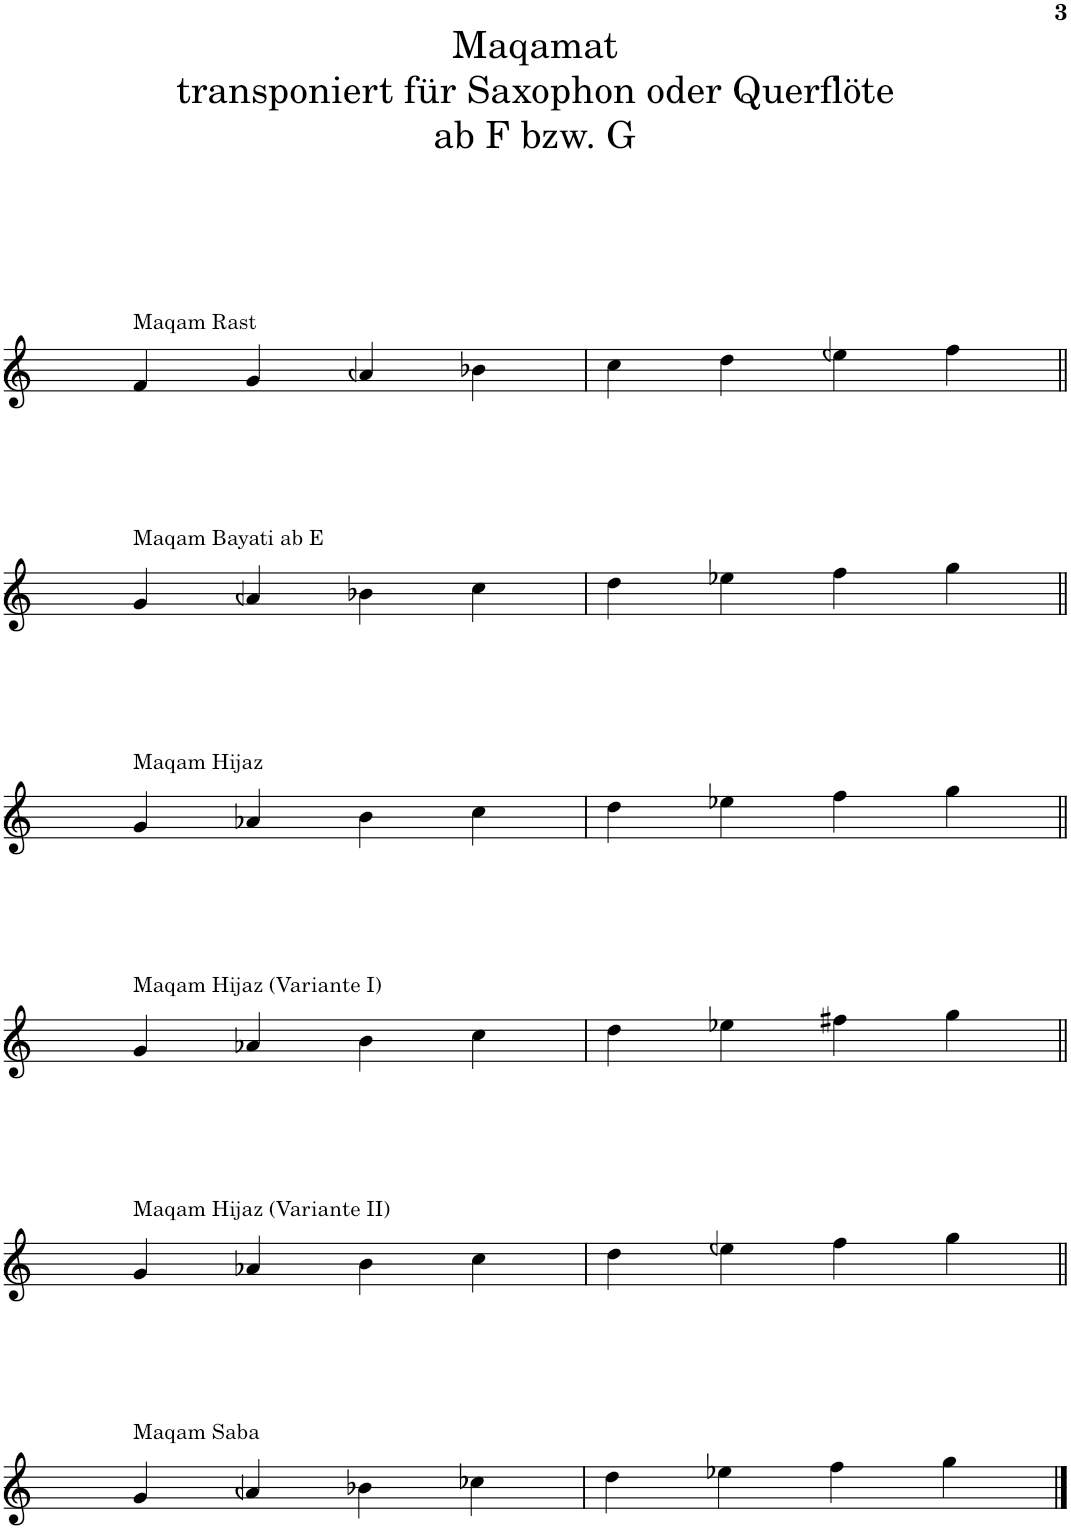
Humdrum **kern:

**kern
*part1
*staff1
*I"Oud
*I'O.
!!LO:PB:g=z
*clefG2
*Trd7c12
*k[]
=45
!LO:TX:a:t=Maqamat
!LO:TX:a:t=transponiert für Saxophon oder Querflöte
!LO:TX:a:t=ab F bzw. G
!LO:TX:a:t=Maqam Rast
4f/
4g/
4an/
4b-X\
=46
4cc\
4dd\
4een\
4ff\
!!LO:LB:g=z
=47||
!LO:TX:a:t=Maqam Bayati ab E
4g/
4an/
4b-X\
4cc\
=48
4dd\
4ee-X\
4ff\
4gg\
!!LO:LB:g=z
=49||
!LO:TX:a:t=Maqam Hijaz
4g/
4a-X/
4b\
4cc\
=50
4dd\
4ee-X\
4ff\
4gg\
!!LO:LB:g=z
=51||
!LO:TX:a:t=Maqam Hijaz (Variante I)
4g/
4a-X/
4b\
4cc\
=52
4dd\
4ee-X\
4ff#X\
4gg\
!!LO:LB:g=z
=53||
!LO:TX:a:t=Maqam Hijaz (Variante II)
4g/
4a-X/
4b\
4cc\
=54
4dd\
4een\
4ff\
4gg\
!!LO:LB:g=z
=55||
!LO:TX:a:t=Maqam Saba
4g/
4an/
4b-X\
4cc-X\
=56
4dd\
4ee-X\
4ff\
4gg\
==
*-
